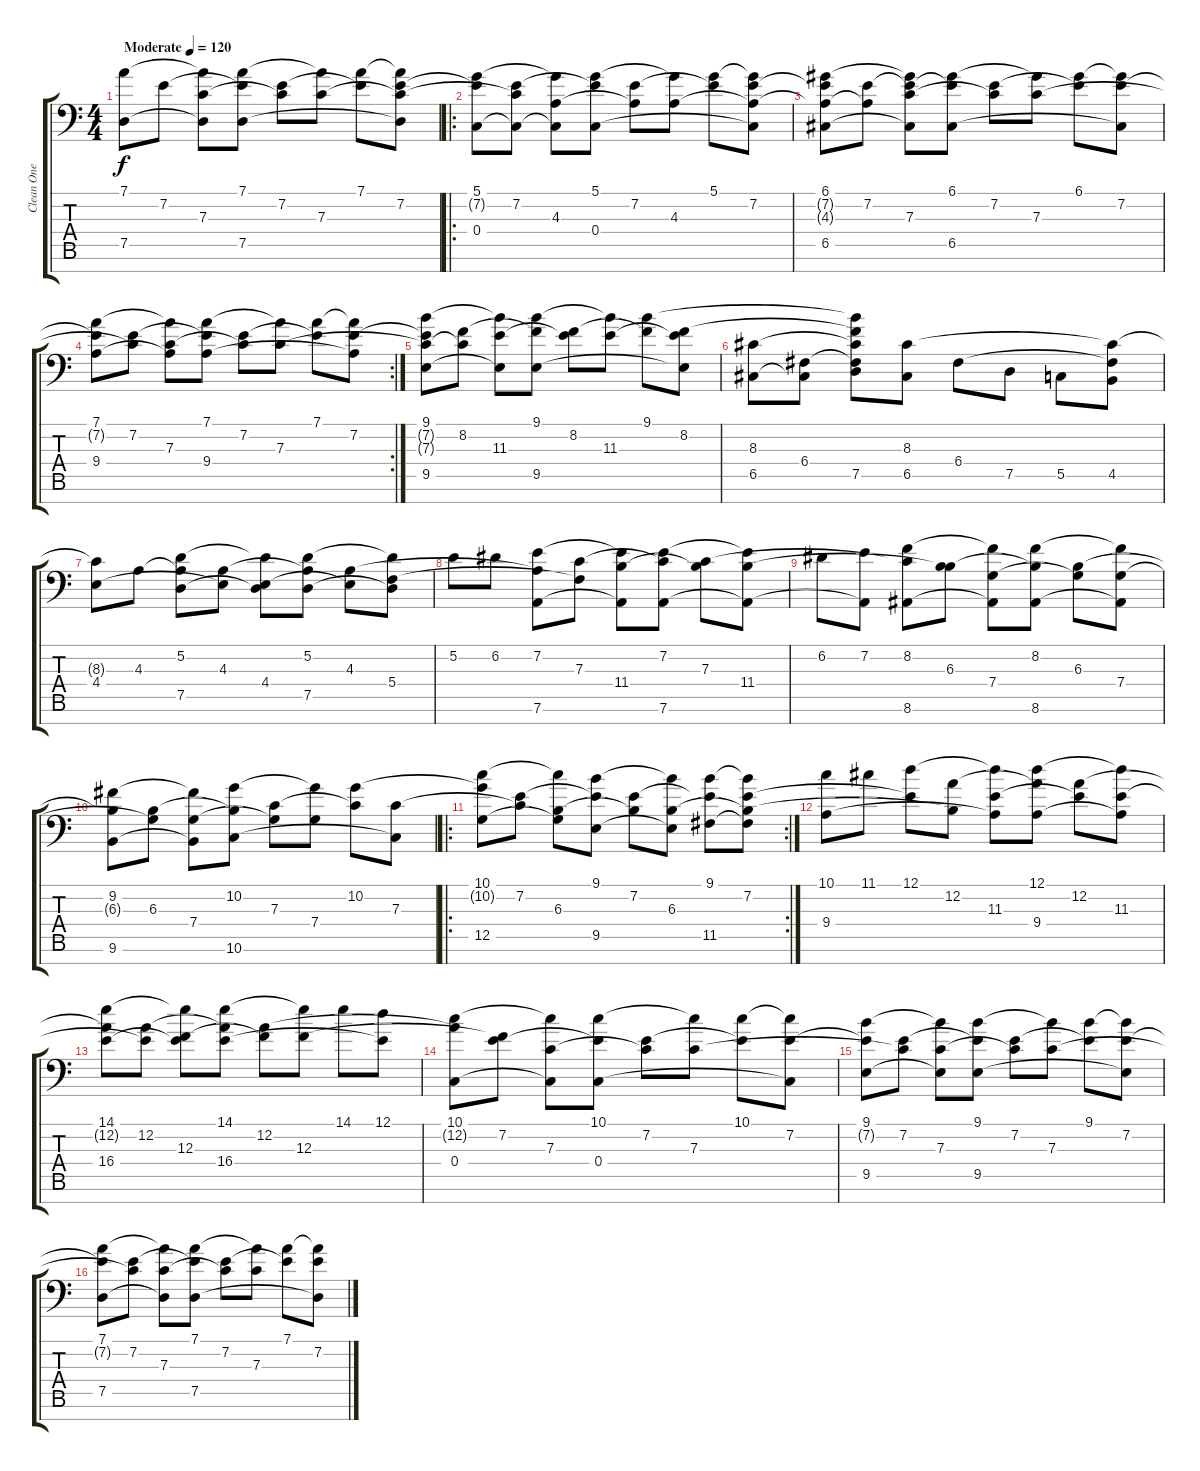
\track ("Clean One (Boost)" "Clean One ") {instrument fx7echoes}
\staff {score tabs}
\tuning (D4 A3 F3 C3 G2 D2 A1) {hide}
\ts (4 4)
\tempo (120 "Moderate")
\clef f4
\ks c
(7.1 7.5).8{dy f instrument fx7echoes} 7.2.8 (7.1{t} 7.3 7.5{t}).8 (7.1 7.2{t} 7.5).8 (7.2 7.3{t}).8 (7.1{t} 7.3).8 (7.1 7.2{t}).8 (7.1{t} 7.2 7.3{t} 7.5{t}).8 |
\ro
(5.1 7.2{t} 0.4).8 (7.2 7.3{t} 0.4{t}).8 (5.1{t} 4.3 0.4{t}).8 (5.1 7.2{t} 0.4).8 (7.2 4.3{t}).8 (5.1{t} 4.3).8 (5.1 7.2{t}).8 (5.1{t} 7.2 4.3{t} 0.4{t}).8 |
(6.1 7.2{t} 4.3{t} 6.5).8 (7.2 4.3{t}).8 (6.1{t} 7.2{t} 7.3 6.5{t}).8 (6.1 7.2{t} 6.5).8 (7.2 7.3{t}).8 (6.1{t} 7.3).8 (6.1 7.2{t}).8 (6.1{t} 7.2 6.5{t}).8 |
\rc 2
(7.1 7.2{t} 9.4).8 (7.2 7.3{t}).8 (7.1{t} 7.3 9.4{t}).8 (7.1 7.2{t} 9.4).8 (7.2 7.3{t}).8 (7.1{t} 7.3).8 (7.1 7.2{t}).8 (7.1{t} 7.2 9.4{t}).8 |
(9.1 7.2{t} 7.3{t} 9.5).8 (8.2 7.3{t}).8 (9.1{t} 11.3 9.5{t}).8 (9.1 8.2{t} 9.5).8 (8.2 11.3{t}).8 (9.1{t} 11.3).8 (9.1 8.2{t}).8 (8.2 11.3{t} 9.5{t}).8 |
(8.3 6.5).8 (6.4 6.5{t}).8 (9.1{t} 8.2{t} 8.3{t} 6.4{t} 7.5).8 (8.3 6.5).8 6.4.8 7.5.8 5.5.8 (8.3{t} 6.4{t} 4.5).8 |
(8.3{t} 4.4).8 4.3.8 (5.2 4.3{t} 7.5).8 (4.3 4.4{t}).8 (5.2{t} 4.4 7.5{t}).8 (5.2 4.3{t} 7.5).8 (4.3 4.4{t}).8 (5.2{t} 5.4 7.5{t}).8 |
5.2.8 6.2.8 (7.2 4.3{t} 7.6).8 (7.3 5.4{t}).8 (7.2{t} 11.4 7.6{t}).8 (7.2 7.3{t} 7.6).8 (7.3 11.4{t}).8 (7.2{t} 11.4 7.6{t}).8 |
6.2.8 (7.2 7.6{t}).8 (8.2 7.3{t} 8.6).8 (6.3 11.4{t}).8 (8.2{t} 7.4 8.6{t}).8 (8.2 6.3{t} 8.6).8 (6.3 7.4{t}).8 (8.2{t} 7.4 8.6{t}).8 |
(9.2 6.3{t} 9.6).8 (6.3 7.4{t}).8 (9.2{t} 7.4 9.6{t}).8 (10.2 6.3{t} 10.6).8 (7.3 7.4{t}).8 (10.2{t} 7.4).8 (10.2 7.3{t}).8 (7.3 10.6{t}).8 |
\ro
\rc 2
(10.1 10.2{t} 12.5).8 (7.2 7.3{t}).8 (10.1{t} 6.3 12.5{t}).8 (9.1 7.2{t} 9.5).8 (7.2 6.3{t}).8 (9.1{t} 6.3 9.5{t}).8 (9.1 7.2{t} 11.5).8 (9.1{t} 7.2 6.3{t} 11.5{t}).8 |
(10.1 9.4).8 11.1.8 (12.1 7.2{t}).8 (12.2 6.3{t}).8 (12.1{t} 11.3 9.4{t}).8 (12.1 12.2{t} 9.4).8 (12.2 11.3{t}).8 (12.1{t} 11.3 9.4{t}).8 |
(14.1 12.2{t} 16.4).8 (12.2 11.3{t}).8 (14.1{t} 12.3 16.4{t}).8 (14.1 12.2{t} 16.4).8 (12.2 12.3{t}).8 (14.1{t} 12.3).8 14.1.8 (12.1 16.4{t}).8 |
(10.1 12.2{t} 0.4).8 (7.2 12.3{t}).8 (10.1{t} 7.3 0.4{t}).8 (10.1 7.2{t} 0.4).8 (7.2 7.3{t}).8 (10.1{t} 7.3).8 (10.1 7.2{t}).8 (10.1{t} 7.2 0.4{t}).8 |
(9.1 7.2{t} 9.5).8 (7.2 7.3{t}).8 (9.1{t} 7.3 9.5{t}).8 (9.1 7.2{t} 9.5).8 (7.2 7.3{t}).8 (9.1{t} 7.3).8 (9.1 7.2{t}).8 (9.1{t} 7.2 9.5{t}).8 |
(7.1 7.2{t} 7.5).8 (7.2 7.3{t}).8 (7.1{t} 7.3 7.5{t}).8 (7.1 7.2{t} 7.5).8 (7.2 7.3{t}).8 (7.1{t} 7.3).8 (7.1 7.2{t}).8 (7.1{t} 7.2 7.5{t}).8
